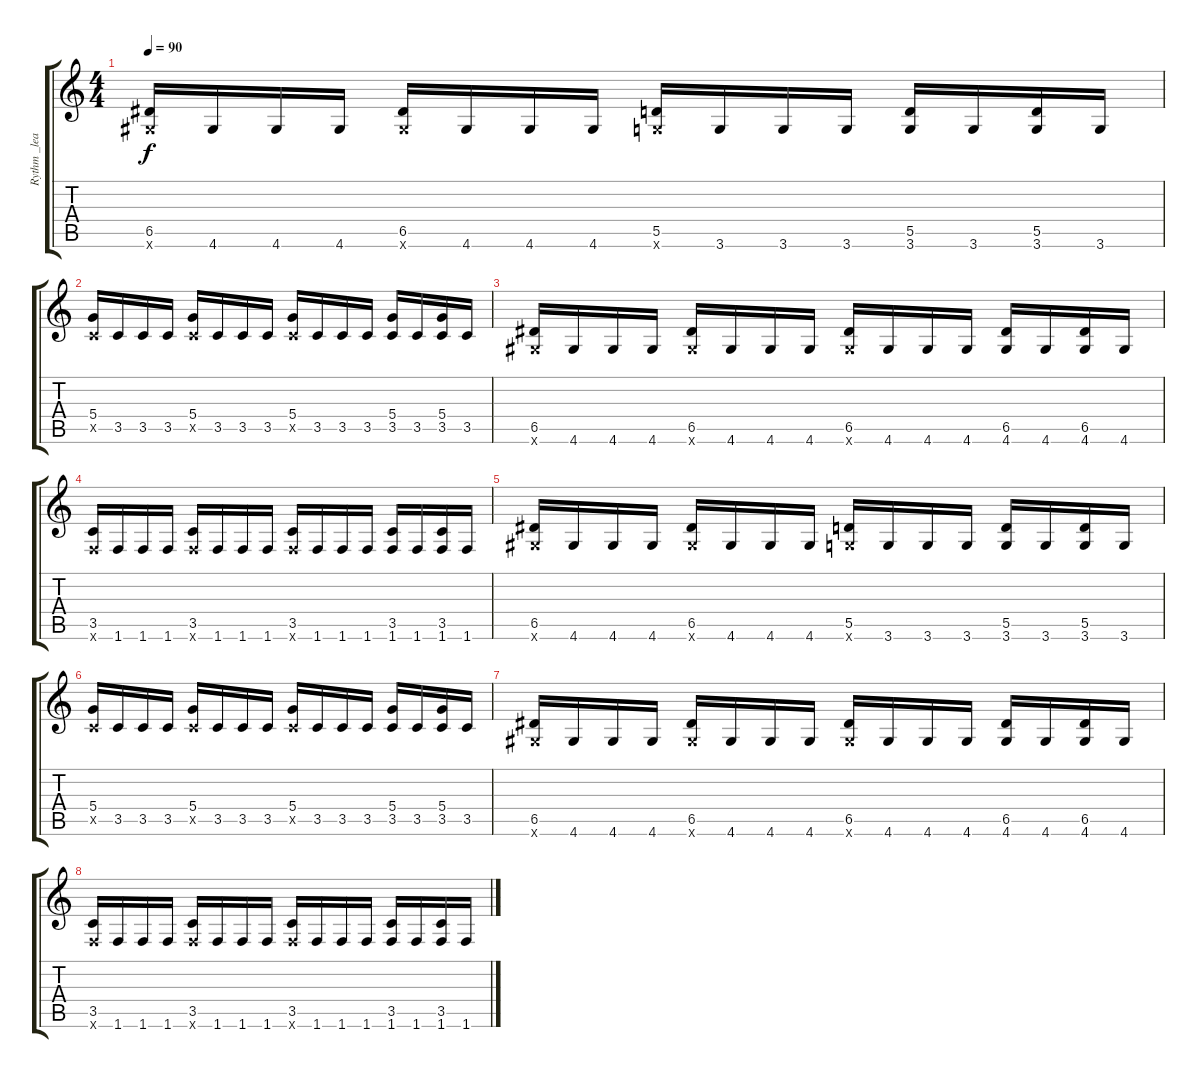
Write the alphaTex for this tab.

\track ("Rythm _lead" "Rythm _lea") {instrument distortionguitar}
\staff {score tabs}
\tuning (E4 B3 G3 D3 A2 E2) {hide}
\ts (4 4)
\tempo 90
\clef g2
\ks c
(6.5 4.6{x}).16{dy f} 4.6.16 4.6.16 4.6.16 (6.5 4.6{x}).16 4.6.16 4.6.16 4.6.16 (5.5 3.6{x}).16 3.6.16 3.6.16 3.6.16 (5.5 3.6).16 3.6.16 (5.5 3.6).16 3.6.16 |
(5.4 3.5{x}).16 3.5.16 3.5.16 3.5.16 (5.4 3.5{x}).16 3.5.16 3.5.16 3.5.16 (5.4 3.5{x}).16 3.5.16 3.5.16 3.5.16 (5.4 3.5).16 3.5.16 (5.4 3.5).16 3.5.16 |
(6.5 4.6{x}).16 4.6.16 4.6.16 4.6.16 (6.5 4.6{x}).16 4.6.16 4.6.16 4.6.16 (6.5 4.6{x}).16 4.6.16 4.6.16 4.6.16 (6.5 4.6).16 4.6.16 (6.5 4.6).16 4.6.16 |
(3.5 1.6{x}).16 1.6.16 1.6.16 1.6.16 (3.5 1.6{x}).16 1.6.16 1.6.16 1.6.16 (3.5 1.6{x}).16 1.6.16 1.6.16 1.6.16 (3.5 1.6).16 1.6.16 (3.5 1.6).16 1.6.16 |
(6.5 4.6{x}).16 4.6.16 4.6.16 4.6.16 (6.5 4.6{x}).16 4.6.16 4.6.16 4.6.16 (5.5 3.6{x}).16 3.6.16 3.6.16 3.6.16 (5.5 3.6).16 3.6.16 (5.5 3.6).16 3.6.16 |
(5.4 3.5{x}).16 3.5.16 3.5.16 3.5.16 (5.4 3.5{x}).16 3.5.16 3.5.16 3.5.16 (5.4 3.5{x}).16 3.5.16 3.5.16 3.5.16 (5.4 3.5).16 3.5.16 (5.4 3.5).16 3.5.16 |
(6.5 4.6{x}).16 4.6.16 4.6.16 4.6.16 (6.5 4.6{x}).16 4.6.16 4.6.16 4.6.16 (6.5 4.6{x}).16 4.6.16 4.6.16 4.6.16 (6.5 4.6).16 4.6.16 (6.5 4.6).16 4.6.16 |
(3.5 1.6{x}).16 1.6.16 1.6.16 1.6.16 (3.5 1.6{x}).16 1.6.16 1.6.16 1.6.16 (3.5 1.6{x}).16 1.6.16 1.6.16 1.6.16 (3.5 1.6).16 1.6.16 (3.5 1.6).16 1.6.16
